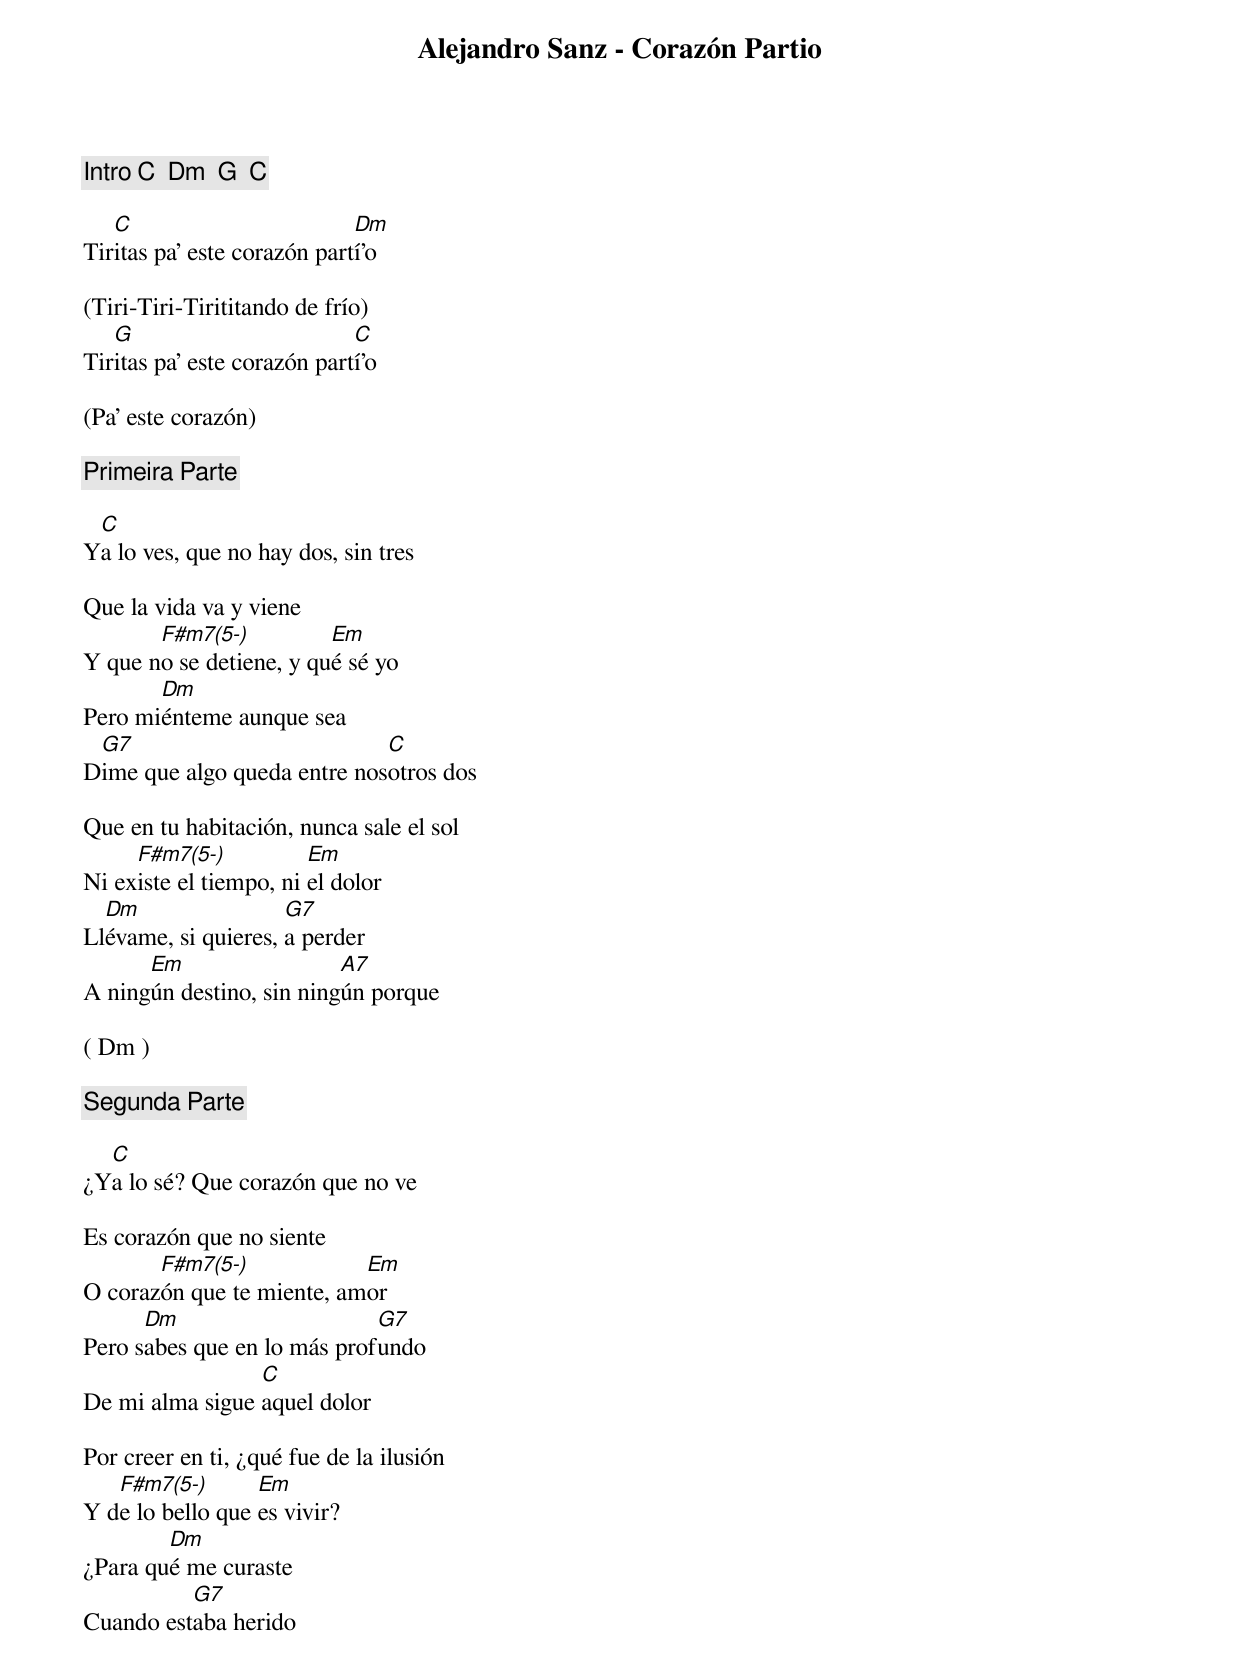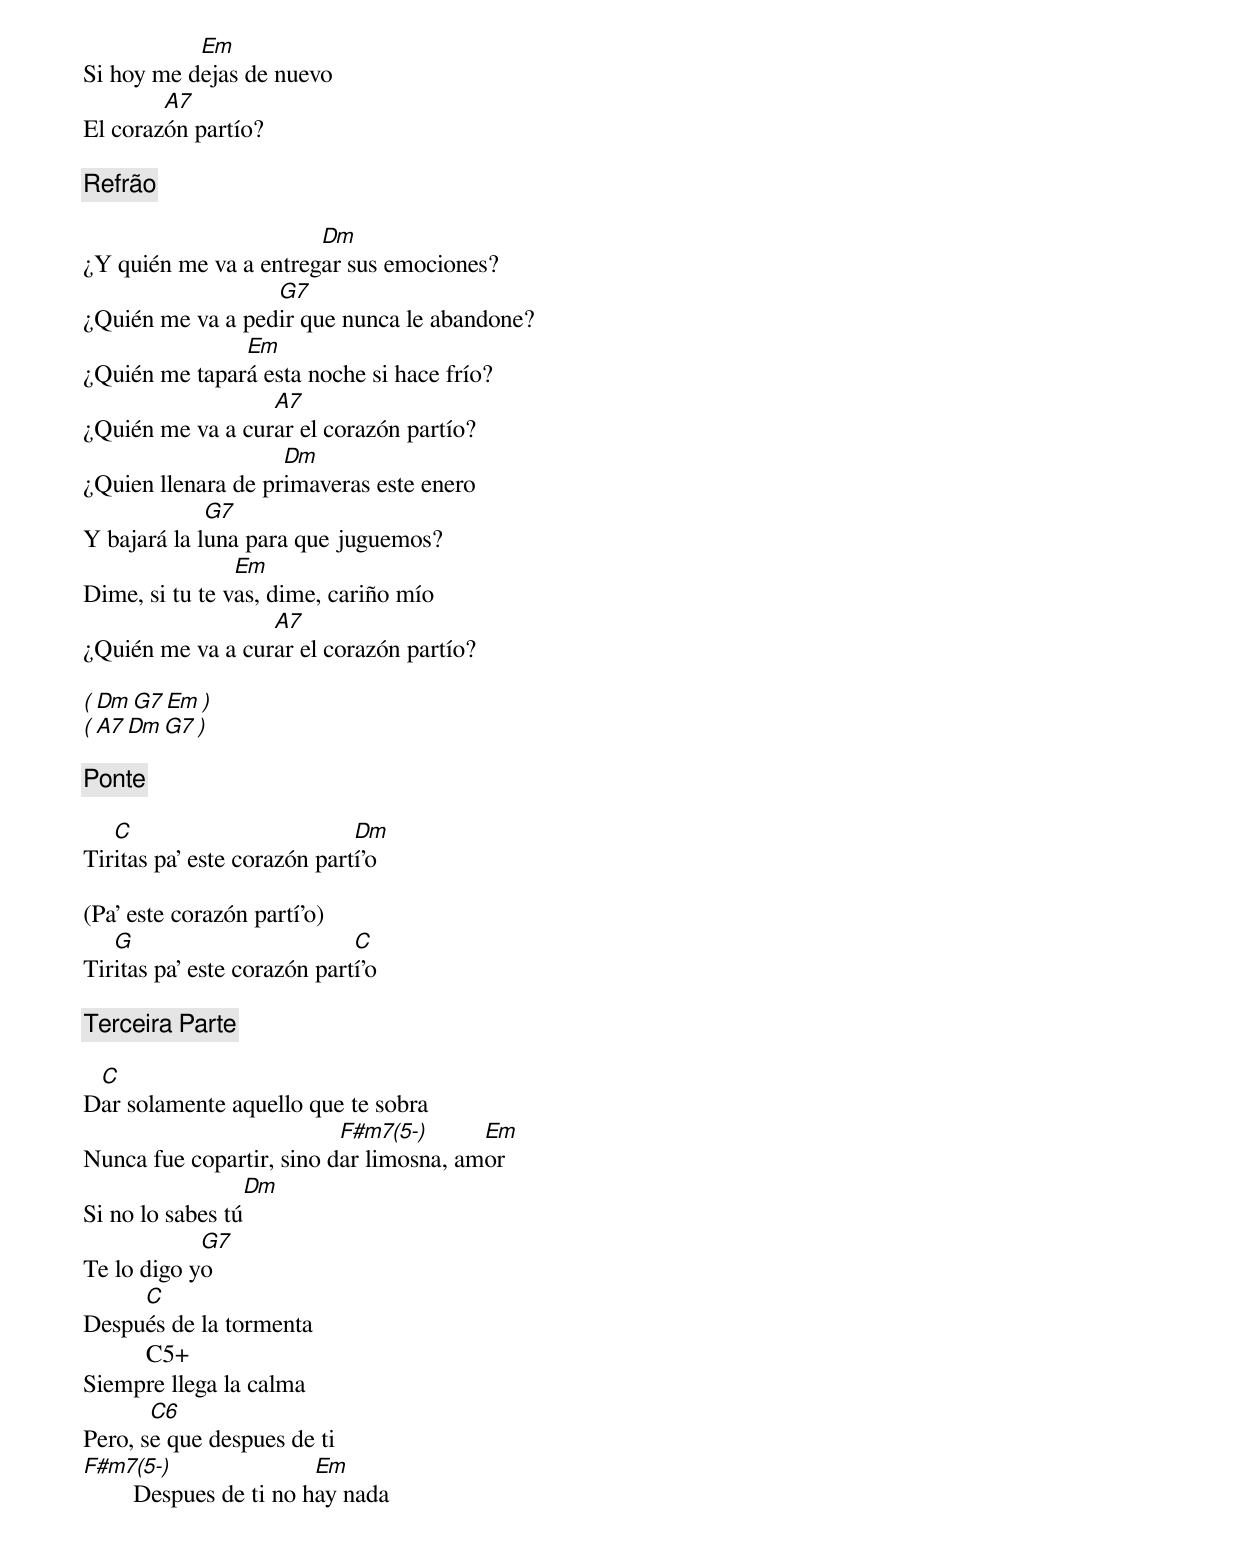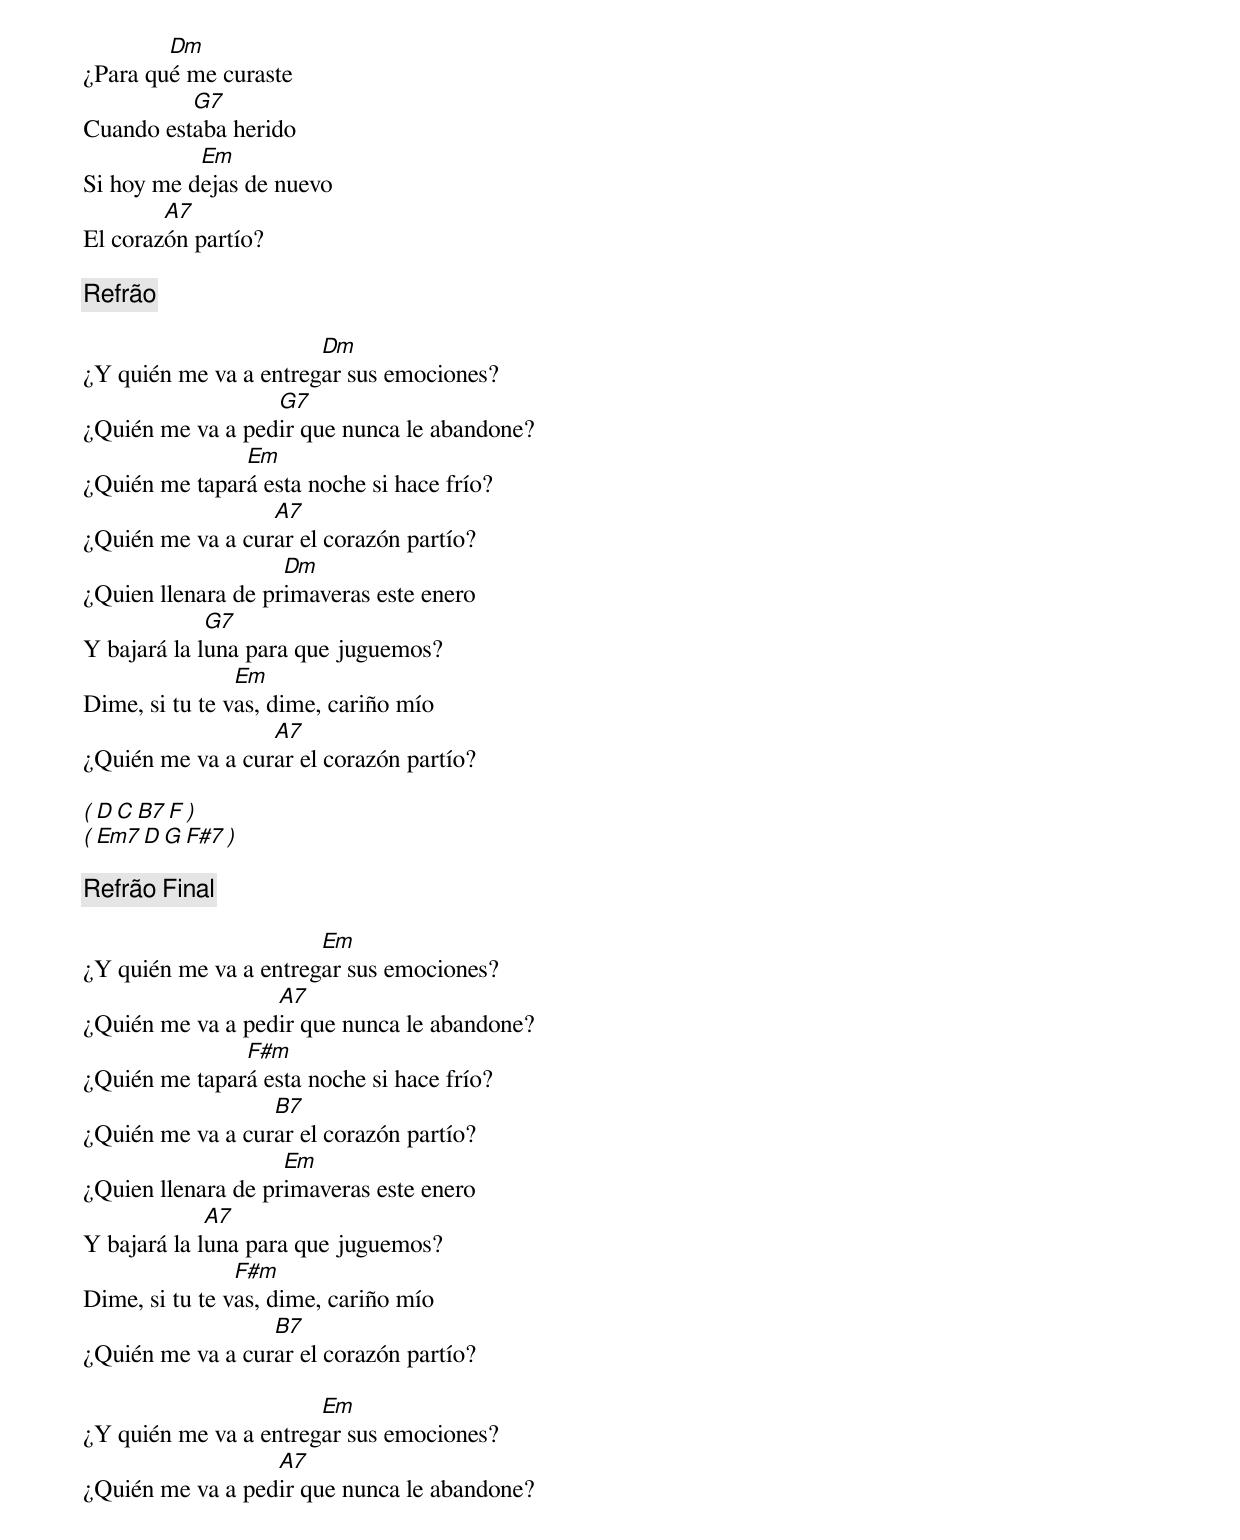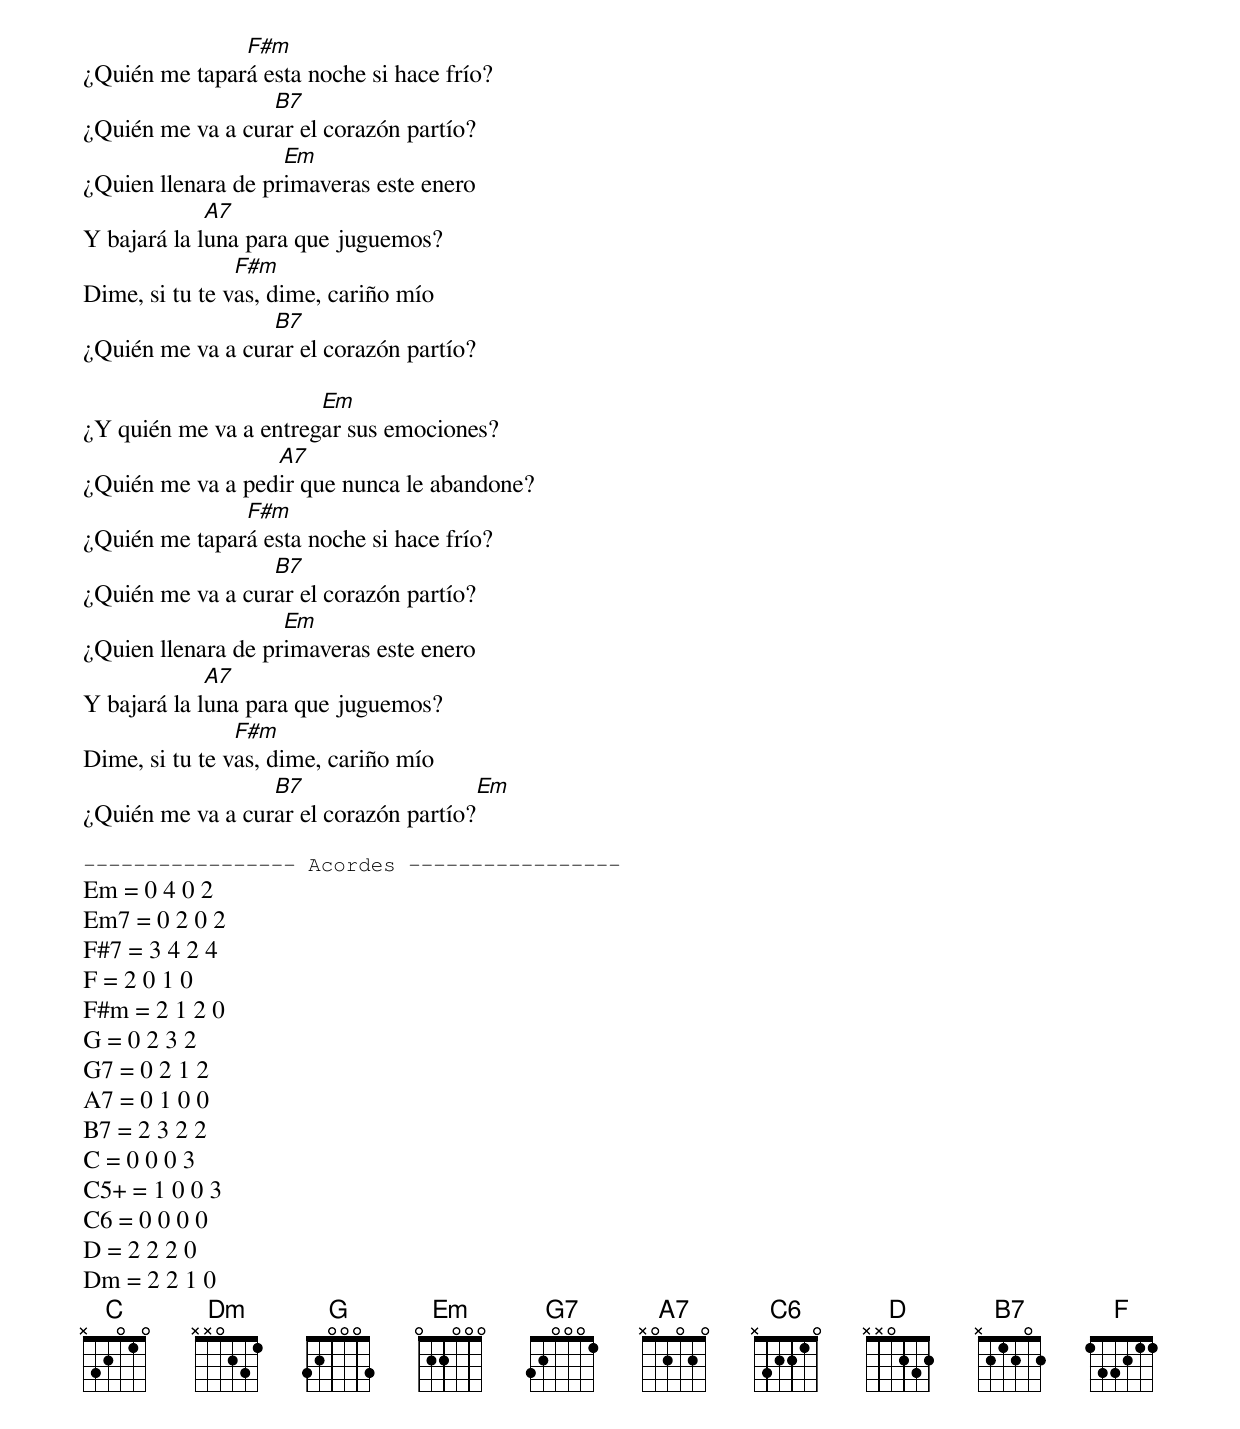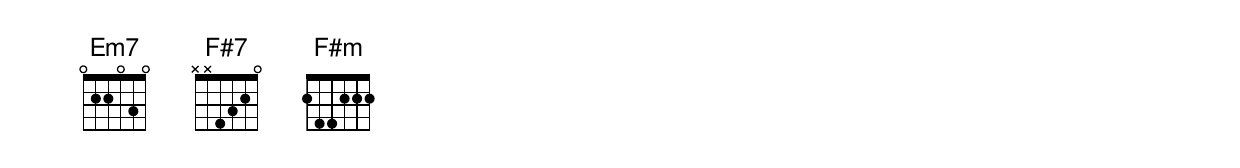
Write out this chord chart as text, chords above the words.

Alejandro Sanz - Corazón Partio

[Intro] C  Dm  G  C

   C                         Dm
Tiritas pa' este corazón partí'o

(Tiri-Tiri-Tirititando de frío)
   G                         C
Tiritas pa' este corazón partí'o

(Pa' este corazón)

[Primeira Parte]

 C
Ya lo ves, que no hay dos, sin tres

Que la vida va y viene
       F#m7(5-)          Em
Y que no se detiene, y qué sé yo
       Dm
Pero miénteme aunque sea
 G7                          C
Dime que algo queda entre nosotros dos

Que en tu habitación, nunca sale el sol
     F#m7(5-)           Em
Ni existe el tiempo, ni el dolor
  Dm                 G7
Llévame, si quieres, a perder
      Em                  A7
A ningún destino, sin ningún porque

( Dm )

[Segunda Parte]

  C
¿Ya lo sé? Que corazón que no ve

Es corazón que no siente
       F#m7(5-)            Em
O corazón que te miente, amor
      Dm                     G7
Pero sabes que en lo más profundo
                 C
De mi alma sigue aquel dolor

Por creer en ti, ¿qué fue de la ilusión
   F#m7(5-)       Em
Y de lo bello que es vivir?
        Dm
¿Para qué me curaste
          G7
Cuando estaba herido
           Em
Si hoy me dejas de nuevo
        A7
El corazón partío?

[Refrão]

                       Dm
¿Y quién me va a entregar sus emociones?
                  G7
¿Quién me va a pedir que nunca le abandone?
               Em
¿Quién me tapará esta noche si hace frío?
                  A7
¿Quién me va a curar el corazón partío?
                    Dm
¿Quien llenara de primaveras este enero
             G7
Y bajará la luna para que juguemos?
                Em
Dime, si tu te vas, dime, cariño mío
                  A7
¿Quién me va a curar el corazón partío?

( Dm  G7  Em )
( A7  Dm  G7 )

[Ponte]

   C                         Dm
Tiritas pa' este corazón partí'o

(Pa' este corazón partí'o)
   G                         C
Tiritas pa' este corazón partí'o

[Terceira Parte]

 C
Dar solamente aquello que te sobra
                          F#m7(5-)      Em
Nunca fue copartir, sino dar limosna, amor
                  Dm
Si no lo sabes tú
            G7
Te lo digo yo
     C
Después de la tormenta
          C5+
Siempre llega la calma
       C6
Pero, se que despues de ti
F#m7(5-)                  Em
        Despues de ti no hay nada
        Dm
¿Para qué me curaste
          G7
Cuando estaba herido
           Em
Si hoy me dejas de nuevo
        A7
El corazón partío?

[Refrão]

                       Dm
¿Y quién me va a entregar sus emociones?
                  G7
¿Quién me va a pedir que nunca le abandone?
               Em
¿Quién me tapará esta noche si hace frío?
                  A7
¿Quién me va a curar el corazón partío?
                    Dm
¿Quien llenara de primaveras este enero
             G7
Y bajará la luna para que juguemos?
                Em
Dime, si tu te vas, dime, cariño mío
                  A7
¿Quién me va a curar el corazón partío?

( D  C  B7  F )
( Em7  D  G  F#7 )

[Refrão Final]

                       Em
¿Y quién me va a entregar sus emociones?
                  A7
¿Quién me va a pedir que nunca le abandone?
               F#m
¿Quién me tapará esta noche si hace frío?
                  B7
¿Quién me va a curar el corazón partío?
                    Em
¿Quien llenara de primaveras este enero
             A7
Y bajará la luna para que juguemos?
                F#m
Dime, si tu te vas, dime, cariño mío
                  B7
¿Quién me va a curar el corazón partío?

                       Em
¿Y quién me va a entregar sus emociones?
                  A7
¿Quién me va a pedir que nunca le abandone?
               F#m
¿Quién me tapará esta noche si hace frío?
                  B7
¿Quién me va a curar el corazón partío?
                    Em
¿Quien llenara de primaveras este enero
             A7
Y bajará la luna para que juguemos?
                F#m
Dime, si tu te vas, dime, cariño mío
                  B7
¿Quién me va a curar el corazón partío?

                       Em
¿Y quién me va a entregar sus emociones?
                  A7
¿Quién me va a pedir que nunca le abandone?
               F#m
¿Quién me tapará esta noche si hace frío?
                  B7
¿Quién me va a curar el corazón partío?
                    Em
¿Quien llenara de primaveras este enero
             A7
Y bajará la luna para que juguemos?
                F#m
Dime, si tu te vas, dime, cariño mío
                  B7                    Em
¿Quién me va a curar el corazón partío?

----------------- Acordes -----------------
Em = 0 4 0 2
Em7 = 0 2 0 2
F#7 = 3 4 2 4
F = 2 0 1 0
F#m = 2 1 2 0
G = 0 2 3 2
G7 = 0 2 1 2
A7 = 0 1 0 0
B7 = 2 3 2 2
C = 0 0 0 3
C5+ = 1 0 0 3
C6 = 0 0 0 0
D = 2 2 2 0
Dm = 2 2 1 0
